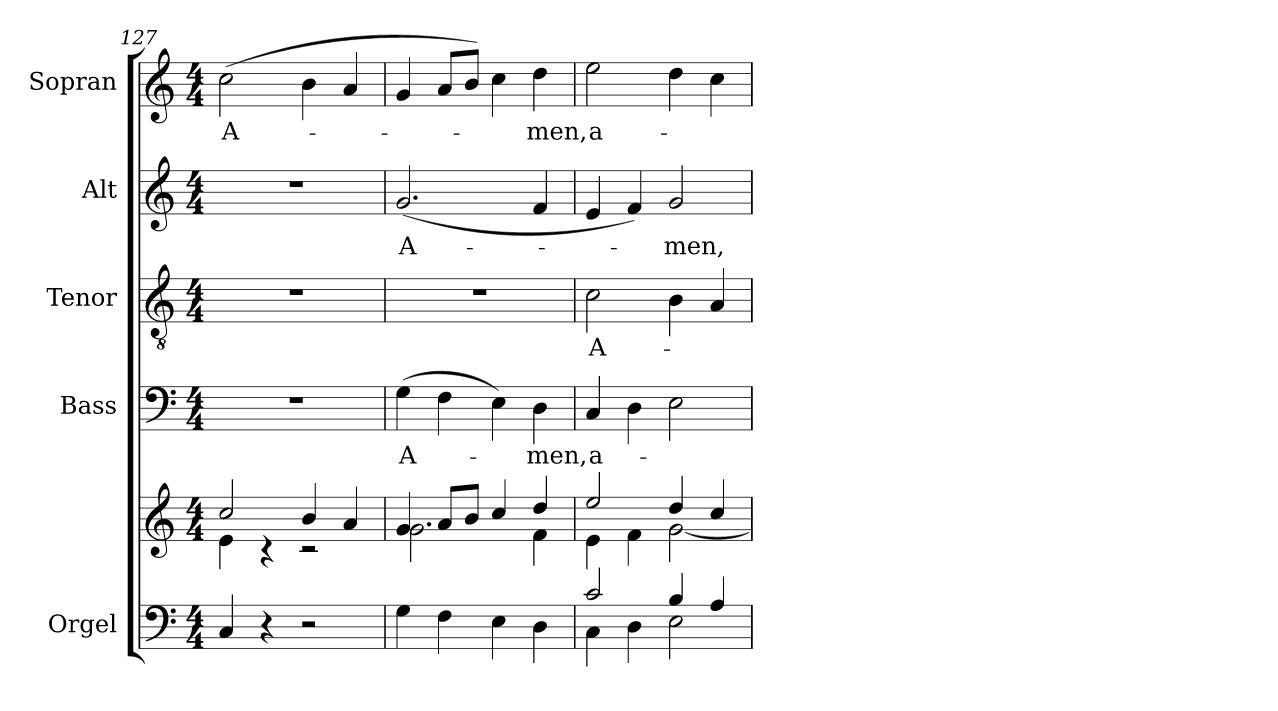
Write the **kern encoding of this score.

**kern	**kern	**kern	**text	**kern	**text	**kern	**text	**kern	**text
*part5	*part5	*part4	*part4	*part3	*part3	*part2	*part2	*part1	*part1
*staff6	*staff5	*staff4	*staff4	*staff3	*staff3	*staff2	*staff2	*staff1	*staff1
*I"Orgel	*	*I"Bass	*	*I"Tenor	*	*I"Alt	*	*I"Sopran	*
*I'Org.	*	*I'B.	*	*I'T.	*	*I'A.	*	*I'S.	*
*clefF4	*clefG2	*clefF4	*	*clefGv2	*	*clefG2	*	*clefG2	*
*k[]	*k[]	*k[]	*	*k[]	*	*k[]	*	*k[]	*
*C:	*C:	*C:	*	*C:	*	*C:	*	*C:	*
*M4/4	*M4/4	*M4/4	*	*M4/4	*	*M4/4	*	*M4/4	*
=127	=127	=127	=127	=127	=127	=127	=127	=127	=127
*	*^	*	*	*	*	*	*	*	*
!	!	!	!	!	!	!	!	!	!	!LO:LY:b
4C/	2cc/	4e\	1r	.	1r	.	1r	.	(>2cc\	A-
4r	.	4rc	.	.	.	.	.	.	.	.
2r	4b/	2rc	.	.	.	.	.	.	4b\	.
.	4a/	.	.	.	.	.	.	.	4a/	.
=128	=128	=128	=128	=128	=128	=128	=128	=128	=128	=128
!	!	!	!	!LO:LY:b	!	!	!	!LO:LY:b	!	!
4G\	4g/	2.g\	(>4G\	A-	1r	.	(2.g/	A-	4g/	.
4F\	8a/L	.	4F\	.	.	.	.	.	8a/L	.
.	8b/J	.	.	.	.	.	.	.	8b/J)	.
4E\	4cc/	.	4E\)	.	.	.	.	.	4cc\	.
!	!	!	!	!LO:LY:b	!	!	!	!	!	!LO:LY:b
4D\	4dd/	4f\	4D\	-men,	.	.	4f/	.	4dd\	-men,
!!LO:LB:g=z
=129	=129	=129	=129	=129	=129	=129	=129	=129	=129	=129
*^	*	*	*	*	*	*	*	*	*	*
!	!	!	!	!	!LO:LY:b	!	!LO:LY:b	!	!	!	!LO:LY:b
2c/	4C\	2ee/	4e\	4C/	a-	2c\	A-	4e/	.	2ee\	a-
.	4D\	.	4f\	4D\	.	.	.	4f/)	.	.	.
!	!	!	!	!	!	!	!	!	!LO:LY:b	!	!
4B/	2E\	4dd/	[<2g\	2E\	.	4B\	.	2g/	-men,	4dd\	.
4A/	.	4cc/	.	.	.	4A/	.	.	.	4cc\	.
*v	*v	*	*	*	*	*	*	*	*	*	*
*	*v	*v	*	*	*	*	*	*	*	*
=	=	=	=	=	=	=	=	=	=
*-	*-	*-	*-	*-	*-	*-	*-	*-	*-
